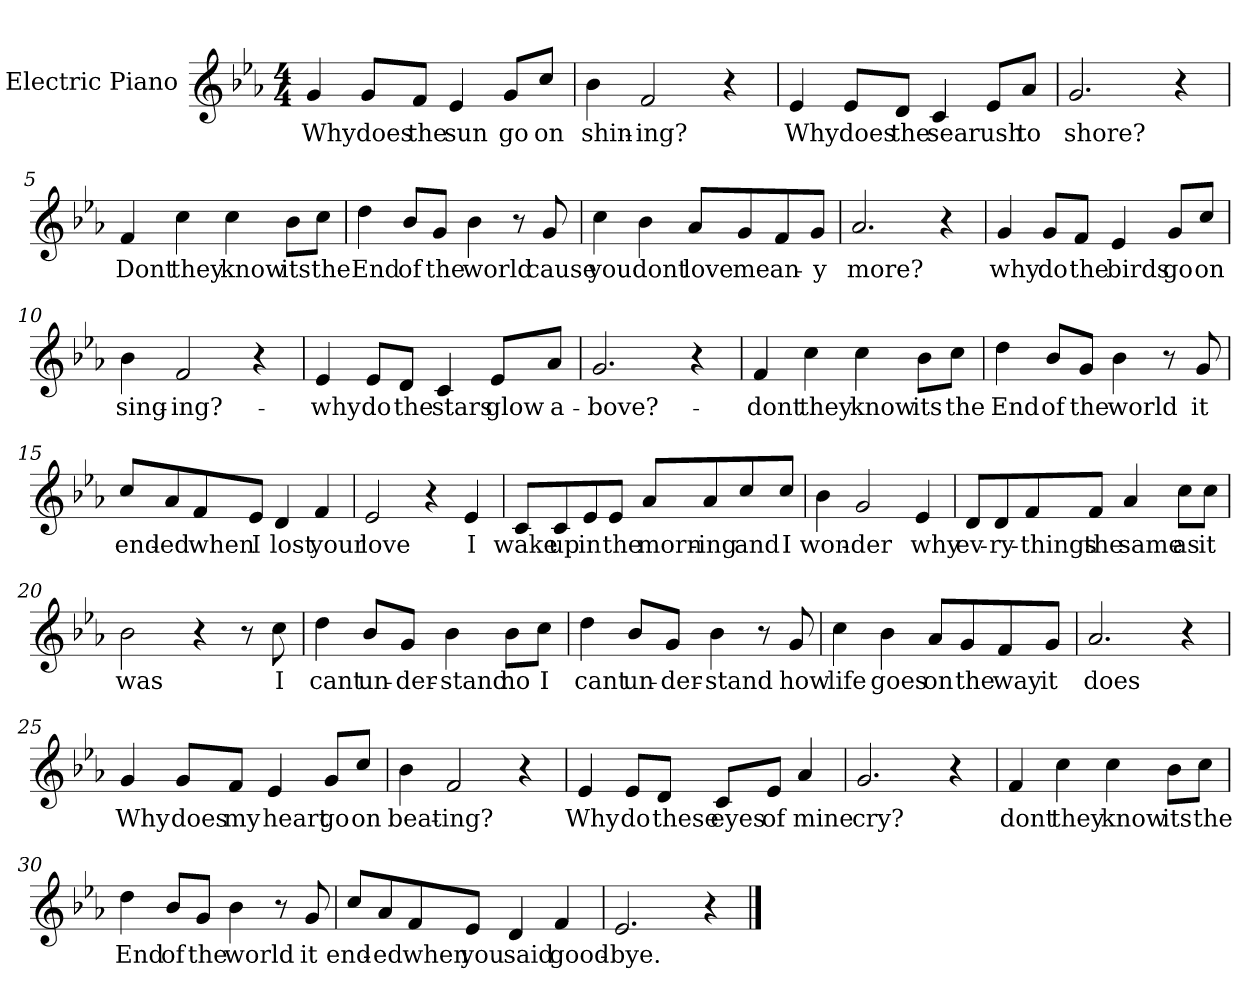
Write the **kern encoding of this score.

**kern	**text
*part1	*part1
*staff1	*staff1
*I"Electric Piano	*
*I'E.Pno	*
*clefG2	*
*k[b-e-a-]	*
*E-:	*
*M4/4	*
=1	=1
4g/	Why
8g/L	does
8f/J	the
4e-/	sun
8g/L	go
8cc/J	on
=2	=2
4b-\	shin-
2f/	-ing?
4r	.
=3	=3
4e-/	Why
8e-/L	does
8d/J	the
4c/	sea
8e-/L	rush
8a-/J	to
=4	=4
2.g/	shore?
4r	.
!!LO:LB:g=z
=5	=5
4f/	Dont
4cc\	they
4cc\	know
8b-\L	its
8cc\J	the
=6	=6
4dd\	End
8b-/L	of
8g/J	the
4b-\	world
8r	.
8g/	cause
=7	=7
4cc\	you
4b-\	dont
8a-/L	love
8g/	me
8f/	an-
8g/J	-y
=8	=8
2.a-/	more?
4r	.
!!LO:LB:g=z
=9	=9
4g/	why
8g/L	do
8f/J	the
4e-/	birds
8g/L	go
8cc/J	on
=10	=10
4b-\	sing-
2f/	-ing?-
4r	.
=11	=11
4e-/	why
8e-/L	do
8d/J	the
4c/	stars
8e-/L	glow
8a-/J	a-
=12	=12
2.g/	-bove?-
4r	.
!!LO:LB:g=z
=13	=13
4f/	dont
4cc\	they
4cc\	know
8b-\L	its
8cc\J	the
=14	=14
4dd\	End
8b-/L	of
8g/J	the
4b-\	world
8r	.
8g/	it
=15	=15
8cc/L	end-
8a-/	-ed
8f/	when
8e-/J	I
4d/	lost
4f/	your
=16	=16
2e-/	love
4r	.
4e-/	I
!!LO:LB:g=z
=17	=17
8c/L	wake
8c/	up
8e-/	in
8e-/J	the
8a-/L	morn-
8a-/	-ing
8cc/	and
8cc/J	I
=18	=18
4b-\	won-
2g/	-der
4e-/	why
=19	=19
8d/L	ev-
8d/	-ry-
8f/	-things
8f/J	the
4a-/	same
8cc\L	as
8cc\J	it
=20	=20
2b-\	was
4r	.
8r	.
8cc\	I
!!LO:LB:g=z
=21	=21
4dd\	cant
8b-/L	un-
8g/J	-der-
4b-\	-stand
8b-\L	no
8cc\J	I
=22	=22
4dd\	cant
8b-/L	un-
8g/J	-der-
4b-\	-stand
8r	.
8g/	how
=23	=23
4cc\	life
4b-\	goes
8a-/L	on
8g/	the
8f/	way
8g/J	it
=24	=24
2.a-/	does
4r	.
!!LO:LB:g=z
=25	=25
4g/	Why
8g/L	does
8f/J	my
4e-/	heart
8g/L	go
8cc/J	on
=26	=26
4b-\	beat-
2f/	-ing?
4r	.
=27	=27
4e-/	Why
8e-/L	do
8d/J	these
8c/L	eyes
8e-/J	of
4a-/	mine
=28	=28
2.g/	cry?
4r	.
!!LO:LB:g=z
=29	=29
4f/	dont
4cc\	they
4cc\	know
8b-\L	its
8cc\J	the
=30	=30
4dd\	End
8b-/L	of
8g/J	the
4b-\	world
8r	.
8g/	it
=31	=31
8cc/L	end-
8a-/	-ed
8f/	when
8e-/J	you
4d/	said
4f/	good-
=32	=32
2.e-/	-bye.-
4r	.
==	==
*-	*-
